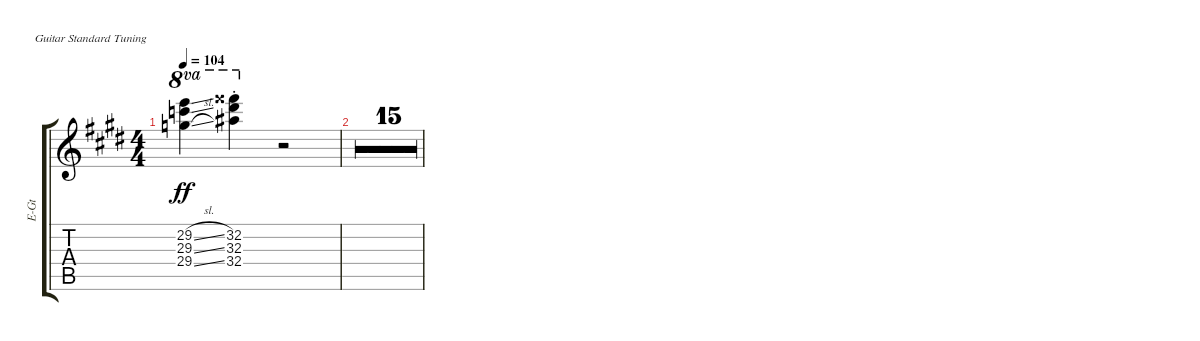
\defaultSystemsLayout 4
\bracketExtendMode groupsimilarinstruments
\otherSystemsTrackNameOrientation horizontal
\track ("Lead Guitar II (Slide)" "E-Gt") {multiBarRest instrument distortionguitar}
\staff {score tabs}
\tuning (E4 B3 G3 D3 A2 E2)
\ts (4 4)
\tempo 104
\clef g2
\ks c#minor
(29.2{sl acc forcenatural} 29.3{sl acc forcenatural} 29.4{sl acc forcenatural}).4{ot 8va dy ff} (32.4{st acc #} 32.3{st acc #} 32.2{st acc x}).4{ot 8va} r.2 |
r.1 |
r.1 |
r.1 |
r.1 |
r.1 |
r.1 |
r.1 |
r.1 |
r.1 |
r.1 |
r.1 |
r.1 |
r.1 |
r.1 |
r.1
